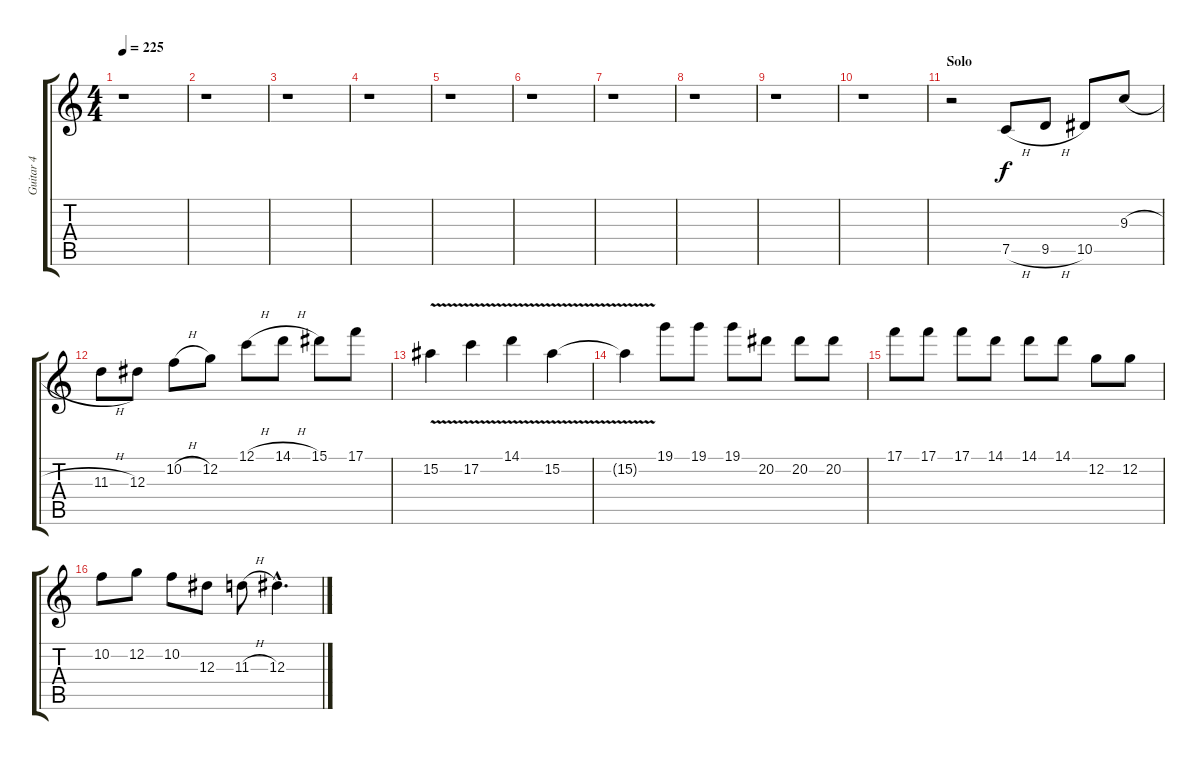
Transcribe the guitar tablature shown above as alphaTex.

\track ("Guitar 4" "Guitar 4") {instrument distortionguitar}
\staff {score tabs}
\tuning (C4 G3 Eb3 Bb2 F2 C2) {hide}
\ts (4 4)
\tempo 225
\clef g2
\ks c
r.1{dy f} |
r.1 |
r.1 |
r.1 |
r.1 |
r.1 |
r.1 |
r.1 |
r.1 |
r.1 |
\section ("" "Solo")
r.2 7.5{h}.8{volume 15 balance 16} 9.5{h}.8 10.5.8 9.3{h}.8 |
11.3{h}.8 12.3.8 10.2{h}.8 12.2.8 12.1{h}.8 14.1{h}.8 15.1.8 17.1.8 |
15.2{v}.4 17.2{v}.4 14.1{v}.4 15.2{v}.4 |
15.2{t}.4 19.1.8 19.1.8 19.1.8 20.2.8 20.2.8 20.2.8 |
17.1.8 17.1.8 17.1.8 14.1.8 14.1.8 14.1.8 12.2.8 12.2.8 |
10.2.8 12.2.8 10.2.8 12.3.8 11.3{h}.8 12.3{hac}.4{d}
